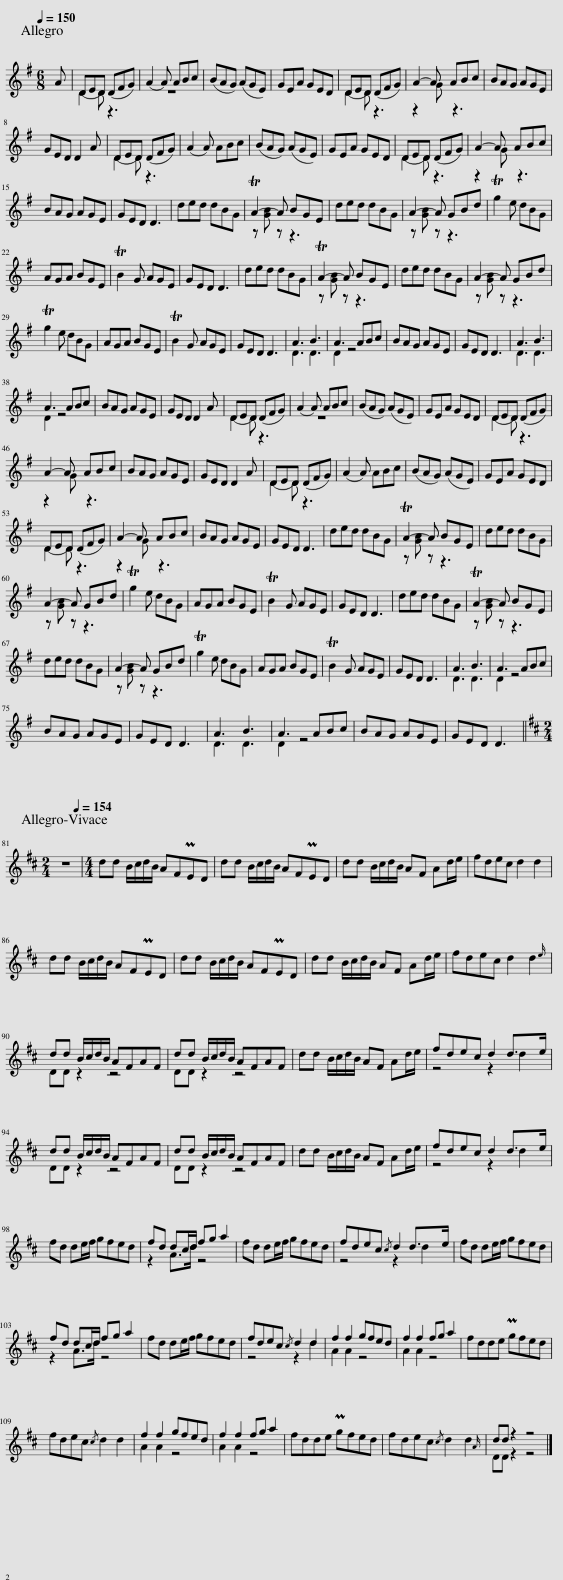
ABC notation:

X:1
%%score ( 1 2 )
L:1/8
Q:1/4=150
M:6/8
I:linebreak $
K:G
V:1 treble
V:2 treble
V:1
 A | (DE)D (DF)G | (A2 A) ABc | (BA)G (AG)E | GEA GED | %5
 (DE)D (DF)G | A2- A ABc | BAG AGE |$ GED D2 A | (DE)D (DF)G | %10
 (A2 A) ABc | (BA)G (AG)E | GEA GED | (DE)D (DF)G | A2- A ABc |$ %15
 BAG AGE | GED D3 | ded dBG | TA2- A BGE | ded dBG | %20
 A2- A GBd | Tg2 e dBG |$ AGA BGE | TB2 G AGE | GED D3 | %25
 ded dBG | TA2- A BGE | ded dBG | A2- A GBd |$ Tg2 e dBG | %30
 AGA BGE | TB2 G AGE | GED D3 | A3 B3 | A3 ABc | %35
 BAG AGE | GED D3 | A3 B3 |$ A3 ABc | BAG AGE | %40
 GED D2 A | (DE)D (DF)G | (A2 A) ABc | (BA)G (AG)E | GEA GED | %45
 (DE)D (DF)G |$ A2- A ABc | BAG AGE | GED D2 A | (DE)D (DF)G | %50
 (A2 A) ABc | (BA)G (AG)E | GEA GED |$ (DE)D (DF)G | A2- A ABc | %55
 BAG AGE | GED D3 | ded dBG | TA2- A BGE | ded dBG |$ %60
 A2- A GBd | Tg2 e dBG | AGA BGE | TB2 G AGE | GED D3 | %65
 ded dBG | TA2- A BGE |$ ded dBG | A2- A GBd | Tg2 e dBG | %70
 AGA BGE | TB2 G AGE | GED D3 | A3 B3 | A3 ABc |$ %75
 BAG AGE | GED D3 | A3 B3 | A3 ABc | BAG AGE | %80
 GED D3 ||$[K:D][M:2/4] z4 |[M:4/4][Q:1/4=154] dd B/c/d/B/ AFPED | dd B/c/d/B/ AFPED | dd B/c/d/B/ AF Ad/e/ | %85
 fdec d2 d2 |$ dd B/c/d/B/ AFPED | dd B/c/d/B/ AFPED | dd B/c/d/B/ AF Ad/e/ | fdec d2 d2{e} |$ %90
 dd B/c/d/B/ AFAF | dd B/c/d/B/ AFAF | dd B/c/d/B/ AF Ad/e/ | fdec d2 d>e |$ dd B/c/d/B/ AFAF | %95
 dd B/c/d/B/ AFAF | dd B/c/d/B/ AF Ad/e/ | fdec d2 d>e |$ fd de/f/ gfed | fd dc/d/ fg a2 | %100
 fd de/f/ gfed | fdec{/c} d2 d>e | fd de/f/ gfed |$ fd dc/d/ fg a2 | fd de/f/ gfed | %105
 fdec{/c} d2 d2 | f2 f2 gfed | f2 f2 fg a2 | fdde Pgfed |$ fdec{/c} d2 d2 | %110
 f2 f2 gfed | f2 f2 fg a2 | fdde Pgfed | fdec{/c} d2 d2{A} | dd z2 z4 |] %115
V:2
 x | D2 D z3 | z6 | x6 | x6 | %5
 D2 D z3 | z2 G z3 | x6 |$ x6 | D2 D z3 | %10
 x6 | x6 | x6 | D2 D z3 | z2 G z3 |$ %15
 x6 | x6 | x6 | z [GB] z z3 | x6 | %20
 z [GB] z z3 | x6 |$ x6 | x6 | x6 | %25
 x6 | z [GB] z z3 | x6 | z [GB] z z3 |$ x6 | %30
 x6 | x6 | x6 | D3 D3 | D2 z4 | %35
 x6 | x6 | D3 D3 |$ D2 z4 | x6 | %40
 x6 | D2 D z3 | z6 | x6 | x6 | %45
 D2 D z3 |$ z2 G z3 | x6 | x6 | D2 D z3 | %50
 x6 | x6 | x6 |$ D2 D z3 | z2 G z3 | %55
 x6 | x6 | x6 | z [GB] z z3 | x6 |$ %60
 z [GB] z z3 | x6 | x6 | x6 | x6 | %65
 x6 | z [GB] z z3 |$ x6 | z [GB] z z3 | x6 | %70
 x6 | x6 | x6 | D3 D3 | D2 z4 |$ %75
 x6 | x6 | D3 D3 | D2 z4 | x6 | %80
 x6 ||$[K:D][M:2/4] x4 |[M:4/4] x8 | x8 | x8 | %85
 x8 |$ x8 | x8 | x8 | x8 |$ %90
 DD z2 z4 | DD z2 z4 | x8 | z4 z2 d2 |$ DD z2 z4 | %95
 DD z2 z4 | x8 | z4 z2 d2 |$ x8 | z2 A>d z4 | %100
 x8 | z4 z2 d2 | x8 |$ z2 A>d z4 | x8 | %105
 z4 z2 d2 | A2 A2 z4 | A2 A2 z4 | x8 |$ x8 | %110
 A2 A2 z4 | A2 A2 z4 | x8 | x8 | DD z2 z4 |] %115
